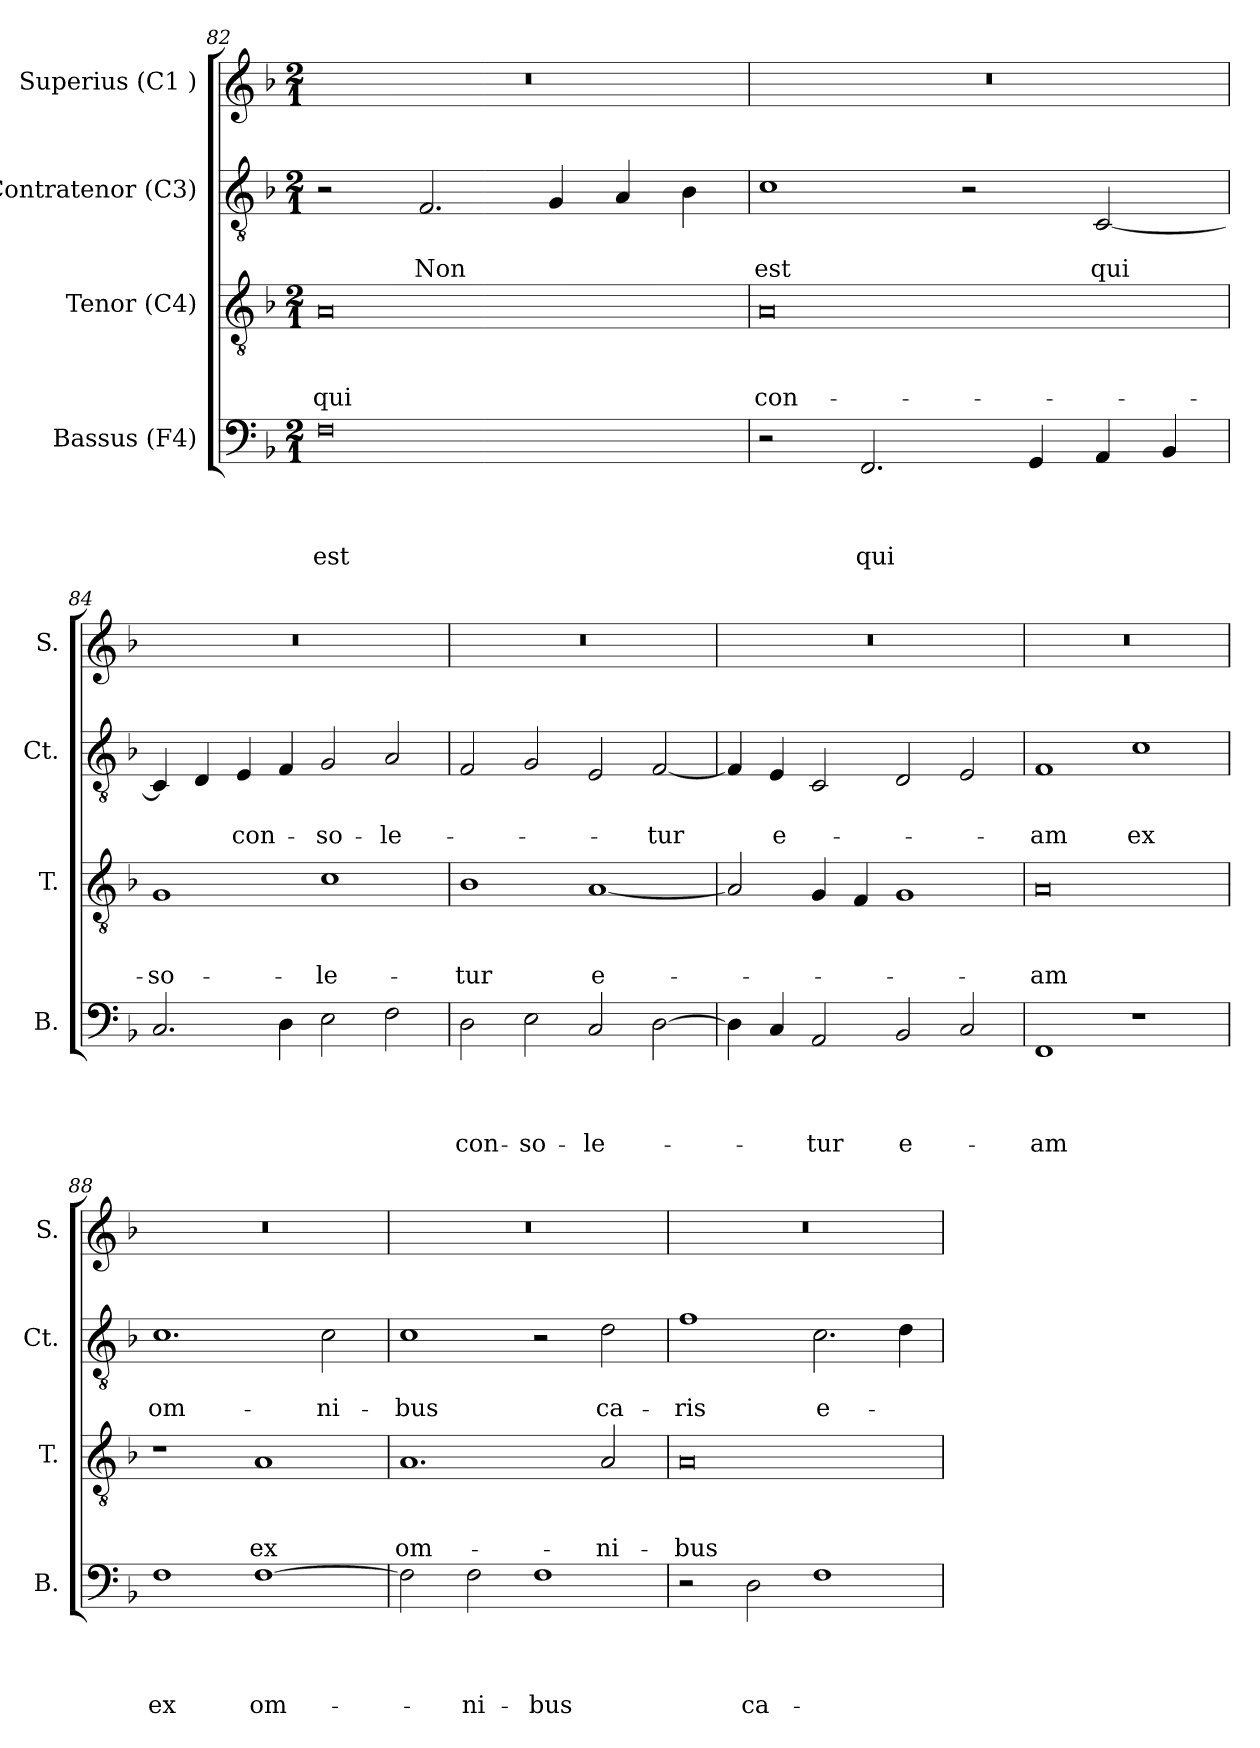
**kern	**text	**text	**text	**text	**kern	**text	**text	**text	**kern	**text	**text	**kern
*part4	*part4	*part4	*part4	*part4	*part3	*part3	*part3	*part3	*part2	*part2	*part2	*part1
*staff4	*staff4	*staff4	*staff4	*staff4	*staff3	*staff3	*staff3	*staff3	*staff2	*staff2	*staff2	*staff1
*I"Bassus (F4)	*	*	*	*	*I"Tenor (C4)	*	*	*	*I"Contratenor (C3)	*	*	*I"Superius (C1 )
*I'B.	*	*	*	*	*I'T.	*	*	*	*I'Ct.	*	*	*I'S.
!!LO:LB:g=z
*clefF4	*	*	*	*	*clefGv2	*	*	*	*clefGv2	*	*	*clefG2
*k[b-]	*	*	*	*	*k[b-]	*	*	*	*k[b-]	*	*	*k[b-]
*F:	*	*	*	*	*F:	*	*	*	*F:	*	*	*F:
*M2/1	*	*	*	*	*M2/1	*	*	*	*M2/1	*	*	*M2/1
=82	=82	=82	=82	=82	=82	=82	=82	=82	=82	=82	=82	=82
!	!	!	!	!LO:LY:b:rj	!	!	!	!LO:LY:b	!	!	!	!
0F	.	.	.	est	0A	.	.	qui	2r	.	.	0r
!	!	!	!	!	!	!	!	!	!	!	!LO:LY:b	!
.	.	.	.	.	.	.	.	.	2.F/	.	Non	.
.	.	.	.	.	.	.	.	.	4G/	.	.	.
.	.	.	.	.	.	.	.	.	4A/	.	.	.
.	.	.	.	.	.	.	.	.	4B-\	.	.	.
=83	=83	=83	=83	=83	=83	=83	=83	=83	=83	=83	=83	=83
!	!	!	!	!	!	!	!	!LO:LY:b	!	!	!LO:LY:b	!
2r	.	.	.	.	0A	.	.	con-	1c	.	est	0r
!	!	!	!	!LO:LY:b	!	!	!	!	!	!	!	!
2.FF/	.	.	.	qui	.	.	.	.	.	.	.	.
.	.	.	.	.	.	.	.	.	2r	.	.	.
4GG/	.	.	.	.	.	.	.	.	.	.	.	.
!	!	!	!	!	!	!	!	!	!	!	!LO:LY:b	!
4AA/	.	.	.	.	.	.	.	.	[<2C/	.	qui	.
4BB-/	.	.	.	.	.	.	.	.	.	.	.	.
=84	=84	=84	=84	=84	=84	=84	=84	=84	=84	=84	=84	=84
!	!	!	!	!	!	!	!	!LO:LY:b	!	!	!	!
2.C/	.	.	.	.	1G	.	.	-so-	4C/]	.	.	0r
.	.	.	.	.	.	.	.	.	4D/	.	.	.
!	!	!	!	!	!	!	!	!	!	!	!LO:LY:b	!
.	.	.	.	.	.	.	.	.	4E/	.	con-	.
4D\	.	.	.	.	.	.	.	.	4F/	.	.	.
!	!	!	!	!	!	!	!	!LO:LY:b	!	!	!LO:LY:b	!
2E\	.	.	.	.	1c	.	.	-le-	2G/	.	-so-	.
!	!	!	!	!	!	!	!	!	!	!	!LO:LY:b	!
2F\	.	.	.	.	.	.	.	.	2A/	.	-le-	.
=85	=85	=85	=85	=85	=85	=85	=85	=85	=85	=85	=85	=85
!	!	!	!	!LO:LY:b	!	!	!	!LO:LY:b	!	!	!	!
2D\	.	.	.	con-	1B-	.	.	-tur	2F/	.	.	0r
!	!	!	!	!LO:LY:b	!	!	!	!	!	!	!	!
2E\	.	.	.	-so-	.	.	.	.	2G/	.	.	.
!	!	!	!	!LO:LY:b	!	!	!	!LO:LY:b:rj	!	!	!	!
2C/	.	.	.	-le-	[<1A	.	.	e-	2E/	.	.	.
!	!	!	!	!	!	!	!	!	!	!	!LO:LY:b	!
[<2D\	.	.	.	.	.	.	.	.	[<2F/	.	-tur	.
!!LO:LB:g=z
=86	=86	=86	=86	=86	=86	=86	=86	=86	=86	=86	=86	=86
4D\]	.	.	.	.	2A/]	.	.	.	4F/]	.	.	0r
!	!	!	!	!	!	!	!	!	!	!	!LO:LY:b	!
4C/	.	.	.	.	.	.	.	.	4E/	.	e-	.
!	!	!	!	!LO:LY:b	!	!	!	!	!	!	!	!
2AA/	.	.	.	-tur	4G/	.	.	.	2C/	.	.	.
.	.	.	.	.	4F/	.	.	.	.	.	.	.
!	!	!	!	!LO:LY:b:rj	!	!	!	!	!	!	!	!
2BB-/	.	.	.	e-	1G	.	.	.	2D/	.	.	.
2C/	.	.	.	.	.	.	.	.	2E/	.	.	.
=87	=87	=87	=87	=87	=87	=87	=87	=87	=87	=87	=87	=87
!	!	!	!	!LO:LY:b	!	!	!	!LO:LY:b:rj	!	!	!LO:LY:b	!
1FF	.	.	.	-am	0A	.	.	-am	1F	.	-am	0r
!	!	!	!	!	!	!	!	!	!	!	!LO:LY:b	!
1r	.	.	.	.	.	.	.	.	1c	.	ex	.
=88	=88	=88	=88	=88	=88	=88	=88	=88	=88	=88	=88	=88
!	!	!	!	!LO:LY:b	!	!	!	!	!	!	!LO:LY:b	!
1F	.	.	.	ex	1r	.	.	.	1.c	.	om-	0r
!	!	!	!	!LO:LY:b	!	!	!	!LO:LY:b	!	!	!	!
[>1F	.	.	.	om-	1A	.	.	ex	.	.	.	.
!	!	!	!	!	!	!	!	!	!	!	!LO:LY:b	!
.	.	.	.	.	.	.	.	.	2c\	.	-ni-	.
=89	=89	=89	=89	=89	=89	=89	=89	=89	=89	=89	=89	=89
!	!	!	!	!	!	!	!	!LO:LY:b	!	!	!LO:LY:b	!
2F\]	.	.	.	.	1.A	.	.	om-	1c	.	-bus	0r
!	!	!	!	!LO:LY:b	!	!	!	!	!	!	!	!
2F\	.	.	.	-ni-	.	.	.	.	.	.	.	.
!	!	!	!	!LO:LY:b	!	!	!	!	!	!	!	!
1F	.	.	.	-bus	.	.	.	.	2r	.	.	.
!	!	!	!	!	!	!	!	!LO:LY:b	!	!	!LO:LY:b	!
.	.	.	.	.	2A/	.	.	-ni-	2d\	.	ca-	.
=90	=90	=90	=90	=90	=90	=90	=90	=90	=90	=90	=90	=90
!	!	!	!	!	!	!	!	!LO:LY:b	!	!	!LO:LY:b	!
2r	.	.	.	.	0A	.	.	-bus	1f	.	-ris	0r
!	!	!	!	!LO:LY:b	!	!	!	!	!	!	!	!
2D\	.	.	.	ca-	.	.	.	.	.	.	.	.
!	!	!	!	!	!	!	!	!	!	!	!LO:LY:b:rj	!
1F	.	.	.	.	.	.	.	.	2.c\	.	e-	.
.	.	.	.	.	.	.	.	.	4d\	.	.	.
=	=	=	=	=	=	=	=	=	=	=	=	=
*-	*-	*-	*-	*-	*-	*-	*-	*-	*-	*-	*-	*-
